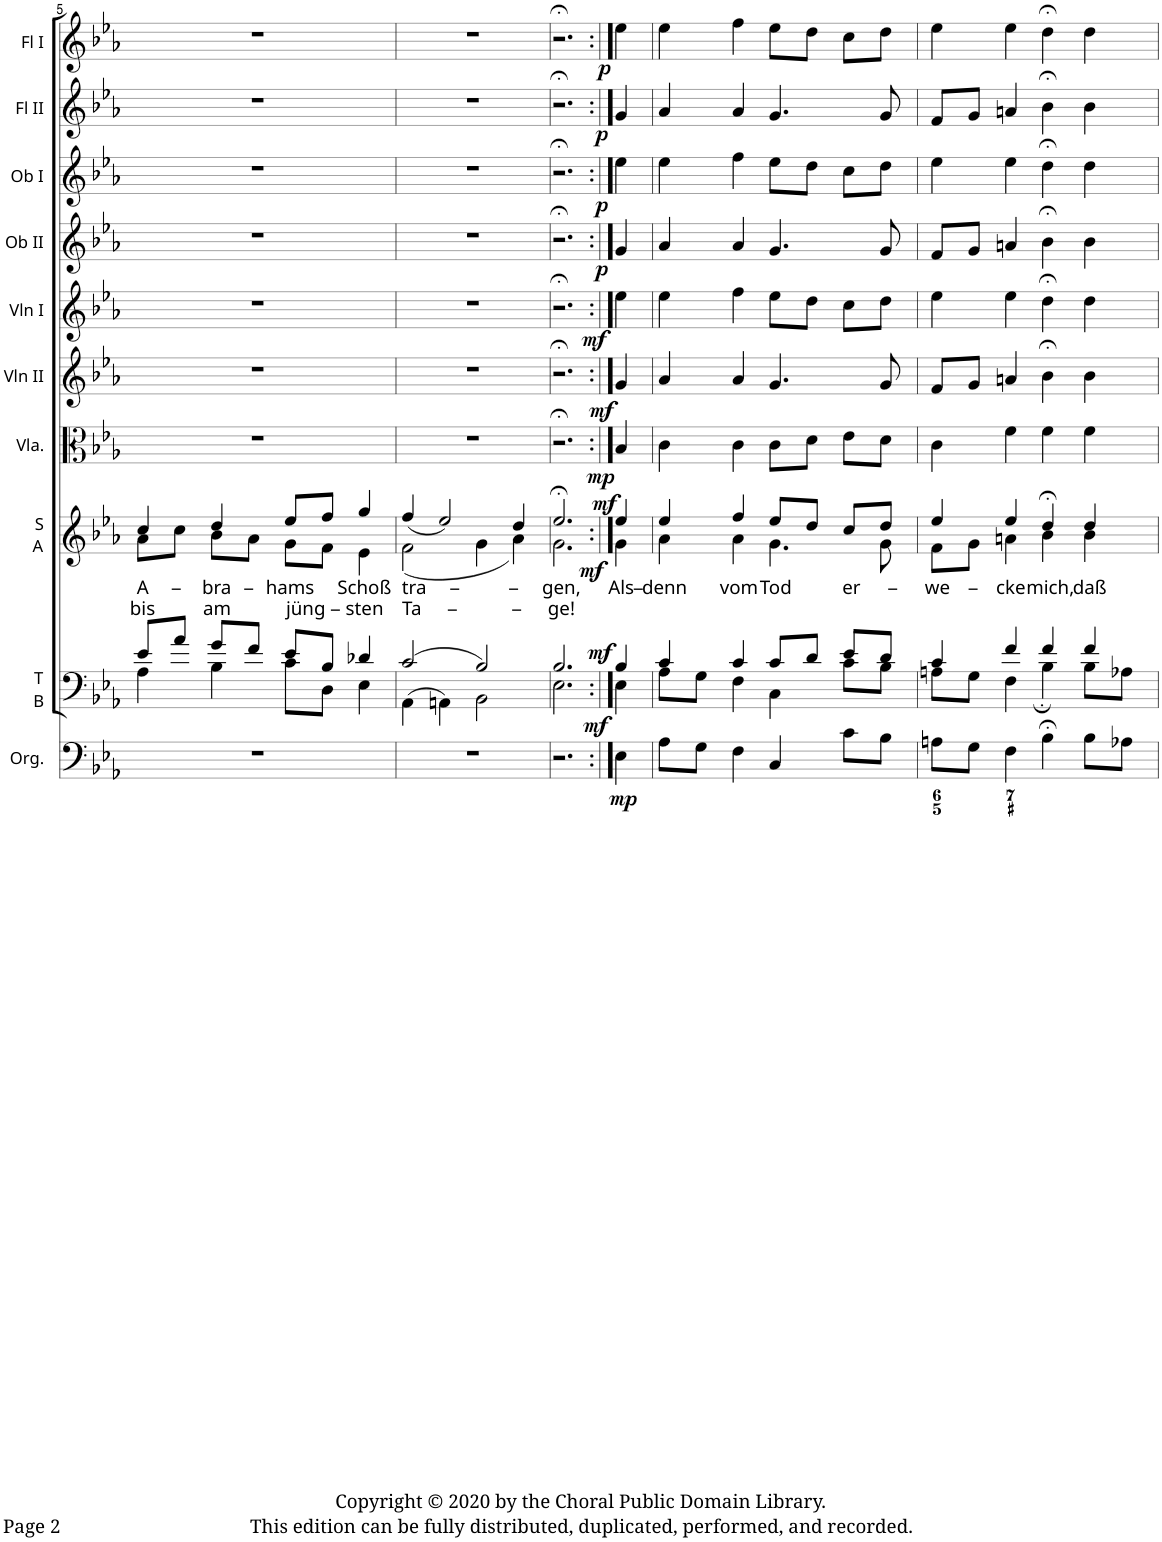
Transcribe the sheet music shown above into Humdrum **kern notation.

**kern	**dynam	**kern	**dynam	**kern	**text	**text	**dynam	**kern	**dynam	**kern	**dynam	**kern	**dynam	**kern	**dynam	**kern	**dynam	**kern	**dynam	**kern	**dynam
*part10	*part10	*part9	*part9	*part8	*part8	*part8	*part8	*part7	*part7	*part6	*part6	*part5	*part5	*part4	*part4	*part3	*part3	*part2	*part2	*part1	*part1
*staff10	*staff10	*staff9	*staff9	*staff8	*staff8	*staff8	*staff8	*staff7	*staff7	*staff6	*staff6	*staff5	*staff5	*staff4	*staff4	*staff3	*staff3	*staff2	*staff2	*staff1	*staff1
*I"Organ &amp; Continuo	*	*I"Tenore Basso	*	*I"Soprano Alto	*	*	*	*I"Viola	*	*I"Violin II	*	*I"Violin I	*	*I"Oboe II	*	*I"Oboe I	*	*I"Flute II	*	*I"Flute I	*
*I'Org.	*	*I'T B	*	*I'S A	*	*	*	*I'Vla.	*	*I'Vln II	*	*I'Vln I	*	*I'Ob II	*	*I'Ob I	*	*I'Fl II	*	*I'Fl I	*
!!LO:PB:g=z
*clefF4	*	*clefF4	*	*clefG2	*	*	*	*clefC3	*	*clefG2	*	*clefG2	*	*clefG2	*	*clefG2	*	*clefG2	*	*clefG2	*
*k[b-e-a-]	*	*k[b-e-a-]	*	*k[b-e-a-]	*	*	*	*k[b-e-a-]	*	*k[b-e-a-]	*	*k[b-e-a-]	*	*k[b-e-a-]	*	*k[b-e-a-]	*	*k[b-e-a-]	*	*k[b-e-a-]	*
*M4/4	*	*M4/4	*	*M4/4	*	*	*	*M4/4	*	*M4/4	*	*M4/4	*	*M4/4	*	*M4/4	*	*M4/4	*	*M4/4	*
*met(c)	*	*met(c)	*	*met(c)	*	*	*	*met(c)	*	*met(c)	*	*met(c)	*	*met(c)	*	*met(c)	*	*met(c)	*	*met(c)	*
=5	=5	=5	=5	=5	=5	=5	=5	=5	=5	=5	=5	=5	=5	=5	=5	=5	=5	=5	=5	=5	=5
*	*	*^	*	*	*	*	*	*	*	*	*	*	*	*	*	*	*	*	*	*	*
!	!	!	!	!	!	!LO:LY:b	!LO:LY:b	!	!	!	!	!	!	!	!	!	!	!	!	!	!	!
*	*	*	*	*	*^	*	*	*	*	*	*	*	*	*	*	*	*	*	*	*	*	*
1r	.	8e-/L	4A-\	.	4cc/	8a-\L	A-	bis	.	1r	.	1r	.	1r	.	1r	.	1r	.	1r	.	1r	.
.	.	8a-/J	.	.	.	8cc\J	.	.	.	.	.	.	.	.	.	.	.	.	.	.	.	.	.
!	!	!	!	!	!	!	!LO:LY:b	!LO:LY:b	!	!	!	!	!	!	!	!	!	!	!	!	!	!	!
.	.	8g/L	4B-\	.	4dd/	8b-\L	-bra-	am	.	.	.	.	.	.	.	.	.	.	.	.	.	.	.
.	.	8f/J	.	.	.	8a-\J	.	.	.	.	.	.	.	.	.	.	.	.	.	.	.	.	.
!	!	!	!	!	!	!	!LO:LY:b	!LO:LY:b	!	!	!	!	!	!	!	!	!	!	!	!	!	!	!
.	.	8e-/L	8c\L	.	8ee-/L	8g\L	-hams	jüng-	.	.	.	.	.	.	.	.	.	.	.	.	.	.	.
.	.	8B-/J	8D\J	.	8ff/J	8f\J	.	.	.	.	.	.	.	.	.	.	.	.	.	.	.	.	.
!	!	!	!	!	!	!	!LO:LY:b	!LO:LY:b	!	!	!	!	!	!	!	!	!	!	!	!	!	!	!
.	.	4d-X/	4E-\	.	4gg/	4e-\	Schoß	-sten	.	.	.	.	.	.	.	.	.	.	.	.	.	.	.
=6	=6	=6	=6	=6	=6	=6	=6	=6	=6	=6	=6	=6	=6	=6	=6	=6	=6	=6	=6	=6	=6	=6	=6
!	!	!	!	!	!	!	!LO:LY:b	!LO:LY:b	!	!	!	!	!	!	!	!	!	!	!	!	!	!	!
1r	.	(2c/	(>4AA-\	.	(<4ff/	(2f\	tra-	Ta-	.	1r	.	1r	.	1r	.	1r	.	1r	.	1r	.	1r	.
.	.	.	4AAn\)	.	2ee-/)	.	.	.	.	.	.	.	.	.	.	.	.	.	.	.	.	.	.
.	.	2B-/)	2BB-\	.	.	4g\	.	.	.	.	.	.	.	.	.	.	.	.	.	.	.	.	.
.	.	.	.	.	4dd/	4a-\)	.	.	.	.	.	.	.	.	.	.	.	.	.	.	.	.	.
=7	=7	=7	=7	=7	=7	=7	=7	=7	=7	=7	=7	=7	=7	=7	=7	=7	=7	=7	=7	=7	=7	=7	=7
!	!	!	!	!	!	!	!LO:LY:b	!LO:LY:b	!	!	!	!	!	!	!	!	!	!	!	!	!	!	!
2.r	.	2.B-/	2.E-\	.	2.ee-;</	2.g\	-gen,	-ge!	.	2.r;<	.	2.r;<	.	2.r;<	.	2.r;<	.	2.r;<	.	2.r;<	.	2.r;<	.
=7:|!	=7:|!	=7:|!	=7:|!	=7:|!	=7:|!	=7:|!	=7:|!	=7:|!	=7:|!	=7:|!	=7:|!	=7:|!	=7:|!	=7:|!	=7:|!	=7:|!	=7:|!	=7:|!	=7:|!	=7:|!	=7:|!	=7:|!	=7:|!
!	!LO:DY:b	!	!	!LO:DY:a	!	!	!LO:LY:b	!	!	!	!	!	!	!	!	!	!	!	!	!	!	!	!
!	!	!	!	!LO:DY:n=1:b	!	!	!	!	!LO:DY:a	!	!	!	!	!	!	!	!	!	!	!	!	!	!
!	!	!	!	!	!	!	!	!	!LO:DY:n=1:b	!	!LO:DY:b	!	!LO:DY:b	!	!LO:DY:b	!	!LO:DY:b	!	!LO:DY:b	!	!LO:DY:b	!	!LO:DY:b
4E-\	mp	4B-/	4E-\	mf mf	4ee-/	4g\	Als-	.	mf mf	4B-/	mp	4g/	mf	4ee-\	mf	4g/	p	4ee-\	p	4g/	p	4ee-\	p
=8	=8	=8	=8	=8	=8	=8	=8	=8	=8	=8	=8	=8	=8	=8	=8	=8	=8	=8	=8	=8	=8	=8	=8
!	!	!	!	!	!	!	!LO:LY:b	!	!	!	!	!	!	!	!	!	!	!	!	!	!	!	!
8A-\L	.	4c/	8A-\L	.	4ee-/	4a-\	-denn	.	.	4c\	.	4a-/	.	4ee-\	.	4a-/	.	4ee-\	.	4a-/	.	4ee-\	.
8G\J	.	.	8G\J	.	.	.	.	.	.	.	.	.	.	.	.	.	.	.	.	.	.	.	.
!	!	!	!	!	!	!	!LO:LY:b	!	!	!	!	!	!	!	!	!	!	!	!	!	!	!	!
4F\	.	4c/	4F\	.	4ff/	4a-\	vom	.	.	4c\	.	4a-/	.	4ff\	.	4a-/	.	4ff\	.	4a-/	.	4ff\	.
!	!	!	!	!	!	!	!LO:LY:b	!	!	!	!	!	!	!	!	!	!	!	!	!	!	!	!
4C/	.	8c/L	4C\	.	8ee-/L	4.g\	Tod	.	.	8c\L	.	4.g/	.	8ee-\L	.	4.g/	.	8ee-\L	.	4.g/	.	8ee-\L	.
.	.	8d/J	.	.	8dd/J	.	.	.	.	8d\J	.	.	.	8dd\J	.	.	.	8dd\J	.	.	.	8dd\J	.
!	!	!	!	!	!	!	!LO:LY:b	!	!	!	!	!	!	!	!	!	!	!	!	!	!	!	!
8c\L	.	8e-/L	8c\L	.	8cc/L	.	er-	.	.	8e-\L	.	.	.	8cc\L	.	.	.	8cc\L	.	.	.	8cc\L	.
8B-\J	.	8d/J	8B-\J	.	8dd/J	8g\	.	.	.	8d\J	.	8g/	.	8dd\J	.	8g/	.	8dd\J	.	8g/	.	8dd\J	.
=9	=9	=9	=9	=9	=9	=9	=9	=9	=9	=9	=9	=9	=9	=9	=9	=9	=9	=9	=9	=9	=9	=9	=9
!	!	!	!	!	!	!	!LO:LY:b	!	!	!	!	!	!	!	!	!	!	!	!	!	!	!	!
8An\L	.	4c/	8An\L	.	4ee-/	8f\L	-we-	.	.	4c\	.	8f/L	.	4ee-\	.	8f/L	.	4ee-\	.	8f/L	.	4ee-\	.
8G\J	.	.	8G\J	.	.	8g\J	.	.	.	.	.	8g/J	.	.	.	8g/J	.	.	.	8g/J	.	.	.
!	!	!	!	!	!	!	!LO:LY:b	!	!	!	!	!	!	!	!	!	!	!	!	!	!	!	!
4F\	.	4f/	4F\	.	4ee-/	4an\	-cke	.	.	4f\	.	4an/	.	4ee-\	.	4an/	.	4ee-\	.	4an/	.	4ee-\	.
!	!	!	!	!	!	!	!LO:LY:b	!	!	!	!	!	!	!	!	!	!	!	!	!	!	!	!
4B-;<\	.	4f/	4B-;\	.	4dd;</	4b-\	mich,	.	.	4f\	.	4b-;<\	.	4dd;<\	.	4b-;<\	.	4dd;<\	.	4b-;<\	.	4dd;<\	.
!	!	!	!	!	!	!	!LO:LY:b	!	!	!	!	!	!	!	!	!	!	!	!	!	!	!	!
8B-\L	.	4f/	8B-\L	.	4dd/	4b-\	daß	.	.	4f\	.	4b-\	.	4dd\	.	4b-\	.	4dd\	.	4b-\	.	4dd\	.
8A-X\J	.	.	8A-X\J	.	.	.	.	.	.	.	.	.	.	.	.	.	.	.	.	.	.	.	.
*	*	*v	*v	*	*	*	*	*	*	*	*	*	*	*	*	*	*	*	*	*	*	*	*
*	*	*	*	*v	*v	*	*	*	*	*	*	*	*	*	*	*	*	*	*	*	*	*
=	=	=	=	=	=	=	=	=	=	=	=	=	=	=	=	=	=	=	=	=	=
*-	*-	*-	*-	*-	*-	*-	*-	*-	*-	*-	*-	*-	*-	*-	*-	*-	*-	*-	*-	*-	*-
